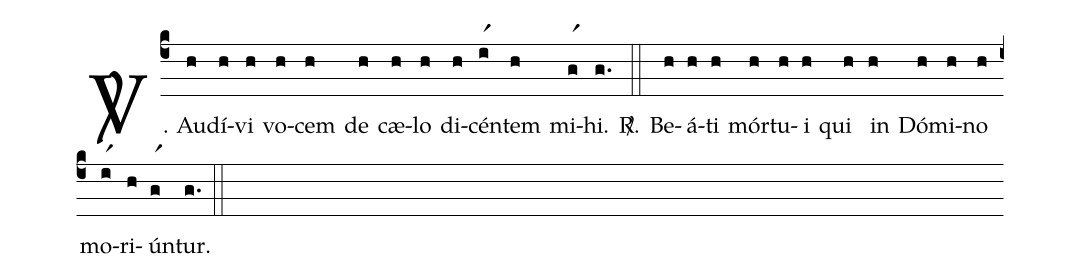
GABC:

%%
(c4)
<sp>V/</sp>. {Au}(h)dí(h)vi(h) vo(h)cem(h) de(h) cæ(h)lo(h) di(h)cén(ir1)tem(h) mi(gr1)hi.(g.) <sp>R/</sp>.(::)
Be(h)á(h)ti(h) mór(h)tu(h)i(h) qui(h) in(h) Dó(h)mi(h)no(h) mo(ir1)ri(h)ún(gr1)tur.(g.) (::)
